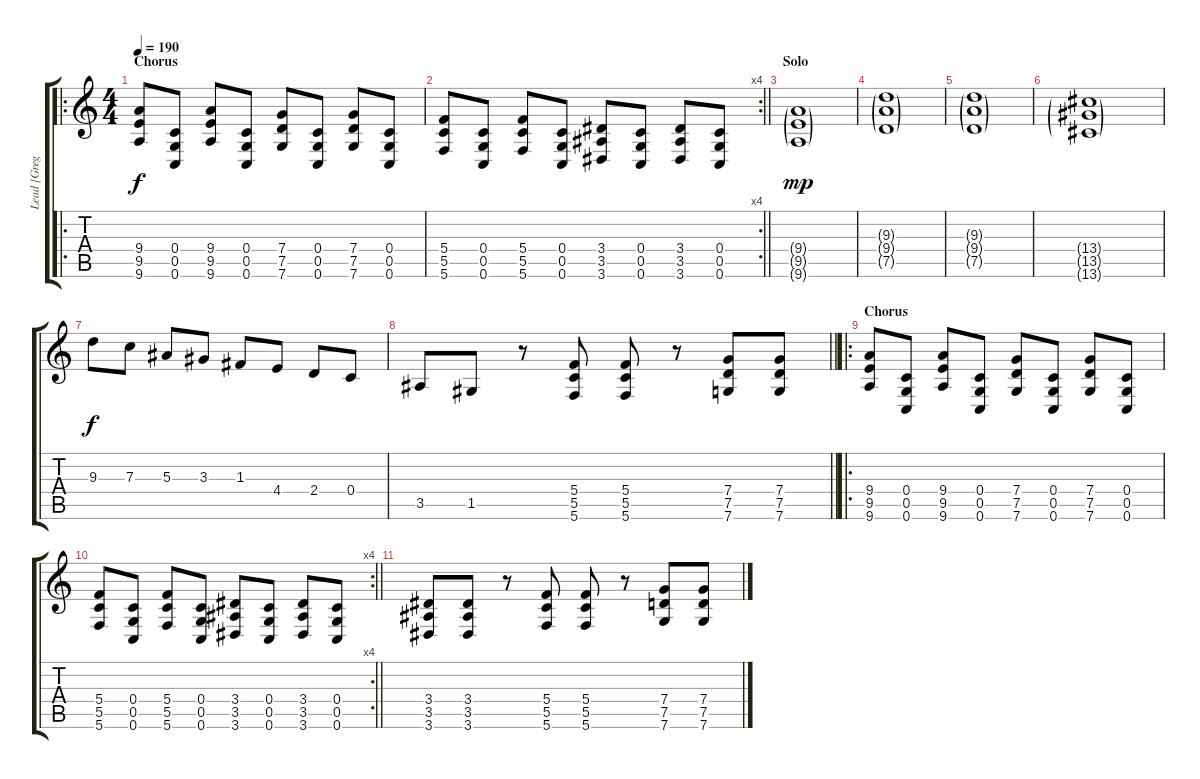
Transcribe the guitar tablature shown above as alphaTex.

\track ("Lead [Greg]" "Lead [Greg") {instrument distortionguitar}
\staff {score tabs}
\tuning (E4 A3 F3 C3 G2 C2) {hide}
\ro
\ts (4 4)
\section ("" "Chorus")
\tempo 190
\clef g2
\ks c
(9.4 9.5 9.6).8{dy f} (0.4 0.5 0.6).8 (9.4 9.5 9.6).8 (0.4 0.5 0.6).8 (7.4 7.5 7.6).8 (0.4 0.5 0.6).8 (7.4 7.5 7.6).8 (0.4 0.5 0.6).8 |
\rc 4
\barLineRight lightlight
(5.4 5.5 5.6).8 (0.4 0.5 0.6).8 (5.4 5.5 5.6).8 (0.4 0.5 0.6).8 (3.4 3.5 3.6).8 (0.4 0.5 0.6).8 (3.4 3.5 3.6).8 (0.4 0.5 0.6).8 |
\section ("" "Solo")
(9.4{g} 9.5{g} 9.6{g}).1{dy mp} |
(9.3{g} 9.4{g} 7.5{g}).1 |
(9.3{g} 9.4{g} 7.5{g}).1 |
(13.4{g} 13.5{g} 13.6{g}).1 |
9.3.8{dy f} 7.3.8 5.3.8 3.3.8 1.3.8 4.4.8 2.4.8 0.4.8 |
\barLineRight lightlight
3.5.8 1.5.8 r.8 (5.4 5.5 5.6).8 (5.4 5.5 5.6).8 r.8 (7.4 7.5 7.6).8 (7.4 7.5 7.6).8 |
\ro
\section ("" "Chorus")
(9.4 9.5 9.6).8 (0.4 0.5 0.6).8 (9.4 9.5 9.6).8 (0.4 0.5 0.6).8 (7.4 7.5 7.6).8 (0.4 0.5 0.6).8 (7.4 7.5 7.6).8 (0.4 0.5 0.6).8 |
\rc 4
\barLineRight lightlight
(5.4 5.5 5.6).8 (0.4 0.5 0.6).8 (5.4 5.5 5.6).8 (0.4 0.5 0.6).8 (3.4 3.5 3.6).8 (0.4 0.5 0.6).8 (3.4 3.5 3.6).8 (0.4 0.5 0.6).8 |
(3.4 3.5 3.6).8 (3.4 3.5 3.6).8 r.8 (5.4 5.5 5.6).8 (5.4 5.5 5.6).8 r.8 (7.4 7.5 7.6).8 (7.4 7.5 7.6).8
